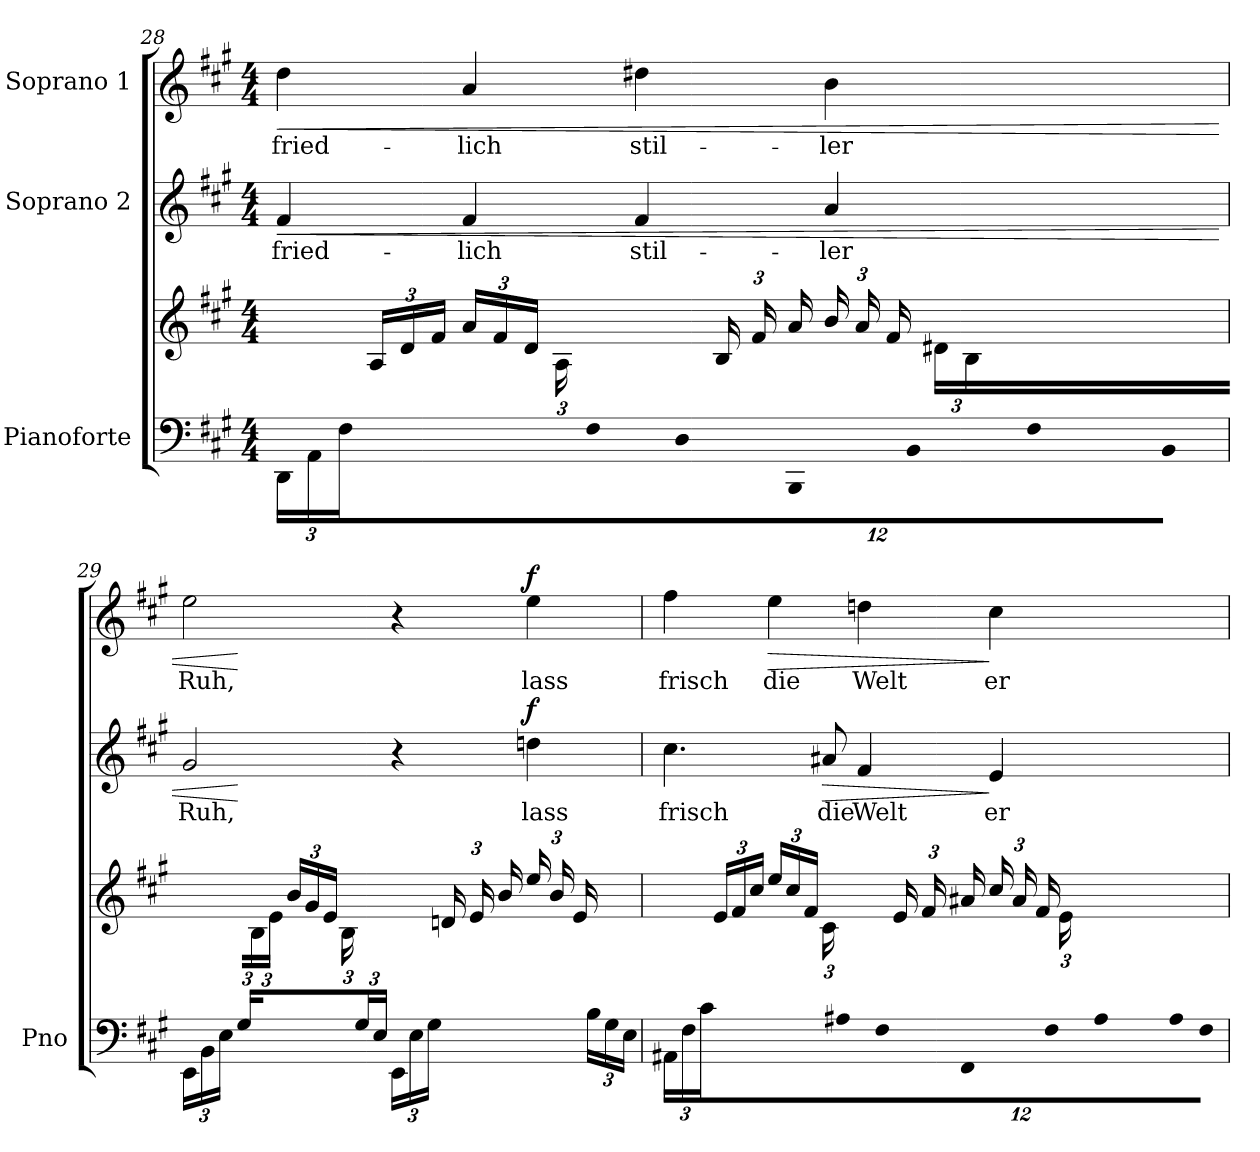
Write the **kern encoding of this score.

**kern	**kern	**kern	**text	**dynam	**kern	**text	**dynam
*part3	*part3	*part2	*part2	*part2	*part1	*part1	*part1
*staff4	*staff3	*staff2	*staff2	*staff2	*staff1	*staff1	*staff1
*I"Pianoforte	*	*I"Soprano 2	*	*	*I"Soprano 1	*	*
*I'Pno	*	*	*	*	*	*	*
*clefF4	*clefG2	*clefG2	*	*	*clefG2	*	*
*k[f#c#g#]	*k[f#c#g#]	*k[f#c#g#]	*	*	*k[f#c#g#]	*	*
*M4/4	*M4/4	*M4/4	*	*	*M4/4	*	*
*Xbrackettup	*	*	*	*	*	*	*
=28	=28	=28	=28	=28	=28	=28	=28
*^	*	*	*	*	*	*	*
!	!	!	!	!LO:LY:b	!LO:HP:b	!	!LO:LY:b	!LO:HP:b
24DD\LL	1rGGyy	8ryy	4f#/	fried-	<	4dd\	fried-	<
24AA\	.	.	.	.	.	.	.	.
24F#\JJ	.	.	.	.	.	.	.	.
*	*	*Xbrackettup	*	*	*	*	*	*
24%7ryy	.	24A/LL	.	.	.	.	.	.
.	.	24d/	.	.	.	.	.	.
.	.	24f#/JJ	.	.	.	.	.	.
!	!	!	!	!LO:LY:b	!	!	!LO:LY:b	!
.	.	24a/LL	4f#/	-lich	.	4a/	-lich	.
.	.	24f#/	.	.	.	.	.	.
.	.	24d/JJ	.	.	.	.	.	.
.	.	24A\LL	.	.	.	.	.	.
24F#/	.	24%5ryy	.	.	.	.	.	.
24D/JJ	.	.	.	.	.	.	.	.
!	!	!	!	!LO:LY:b	!	!	!LO:LY:b	!
24BBB\LL	.	.	4f#/	stil-	.	4dd#X\	stil-	.
24BB\	.	.	.	.	.	.	.	.
24F#\JJ	.	.	.	.	.	.	.	.
3ryy	.	24B/LL	.	.	.	.	.	.
.	.	24f#/	.	.	.	.	.	.
.	.	24a/JJ	.	.	.	.	.	.
!	!	!	!	!LO:LY:b	!	!	!LO:LY:b	!
.	.	24b/LL	4a/	-ler	.	4b\	-ler	.
.	.	24a/	.	.	.	.	.	.
.	.	24f#/JJ	.	.	.	.	.	.
.	.	24d#X\LL	.	.	.	.	.	.
.	.	24B\	.	.	.	.	.	.
24BB/JJ	.	24ryy	.	.	.	.	.	.
!!LO:LB:g=z
=29	=29	=29	=29	=29	=29	=29	=29	=29
!	!	!	!	!LO:LY:b	!	!	!LO:LY:b	!
*	*	*	*^	*	*	*^	*	*
24EE\LL	1ryy	6ryy	2g#/	8ryy	Ruh,	.	2ee\	8ryy	Ruh,	.
24BB\	.	.	.	.	.	.	.	.	.	.
24E\JJ	.	.	.	.	.	.	.	.	.	.
24G#/LL	.	.	.	8ryy	.	[	.	8ryy	.	[
4ryy	.	24B\	.	.	.	.	.	.	.	.
.	.	24e\JJ	.	.	.	.	.	.	.	.
.	.	24b/LL	.	4ryy	.	.	.	4ryy	.	.
.	.	24g#/	.	.	.	.	.	.	.	.
.	.	24e/JJ	.	.	.	.	.	.	.	.
.	.	24B\LL	.	.	.	.	.	.	.	.
24G#/	.	24%5ryy	.	.	.	.	.	.	.	.
24E/JJ	.	.	.	.	.	.	.	.	.	.
24EE\LL	.	.	4r	2ryy	.	.	4r	2ryy	.	.
24E\	.	.	.	.	.	.	.	.	.	.
24G#\JJ	.	.	.	.	.	.	.	.	.	.
4ryy	.	24dn/LL	.	.	.	.	.	.	.	.
.	.	24e/	.	.	.	.	.	.	.	.
.	.	24b/JJ	.	.	.	.	.	.	.	.
!	!	!	!	!	!LO:LY:b	!LO:DY:a	!	!	!LO:LY:b	!LO:DY:a
.	.	24ee/LL	4ddn\	.	lass	f	4ee\	.	lass	f
.	.	24b/	.	.	.	.	.	.	.	.
.	.	24e/JJ	.	.	.	.	.	.	.	.
24B\LL	.	8ryy	.	.	.	.	.	.	.	.
24G#\	.	.	.	.	.	.	.	.	.	.
24E\JJ	.	.	.	.	.	.	.	.	.	.
*	*	*	*v	*v	*	*	*	*	*	*
*	*	*	*	*	*	*v	*v	*	*
=30	=30	=30	=30	=30	=30	=30	=30	=30
!	!	!	!	!LO:LY:b	!	!	!LO:LY:b	!
24AA#X\LL	1ryy	8ryy	4.cc#\	frisch	.	4ff#\	frisch	.
24F#\	.	.	.	.	.	.	.	.
24c#\JJ	.	.	.	.	.	.	.	.
24%7ryy	.	24e/LL	.	.	.	.	.	.
.	.	24f#/	.	.	.	.	.	.
.	.	24cc#/JJ	.	.	.	.	.	.
!	!	!	!	!	!	!	!LO:LY:b	!LO:HP:b
.	.	24ee/LL	.	.	.	4ee\	die	>
.	.	24cc#/	.	.	.	.	.	.
.	.	24f#/JJ	.	.	.	.	.	.
!	!	!	!	!LO:LY:b	!LO:HP:b	!	!	!
.	.	24c#\LL	8a#X/	die	>	.	.	.
24A#X/	.	24%5ryy	.	.	.	.	.	.
24F#/JJ	.	.	.	.	.	.	.	.
!	!	!	!	!LO:LY:b	!	!	!LO:LY:b	!
24FF#\LL	.	.	4f#/	Welt	.	4ddn\	Welt	.
24F#\	.	.	.	.	.	.	.	.
24A#\JJ	.	.	.	.	.	.	.	.
24%7ryy	.	24e/LL	.	.	.	.	.	.
.	.	24f#/	.	.	.	.	.	.
.	.	24a#X/JJ	.	.	.	.	.	.
!	!	!	!	!LO:LY:b	!	!	!LO:LY:b	!
.	.	24cc#/LL	4e/	er-	]	4cc#\	er-	]
.	.	24a#/	.	.	.	.	.	.
.	.	24f#/JJ	.	.	.	.	.	.
.	.	24e\LL	.	.	.	.	.	.
24A#/	.	12ryy	.	.	.	.	.	.
24F#/JJ	.	.	.	.	.	.	.	.
*v	*v	*	*	*	*	*	*	*
=	=	=	=	=	=	=	=
*-	*-	*-	*-	*-	*-	*-	*-
